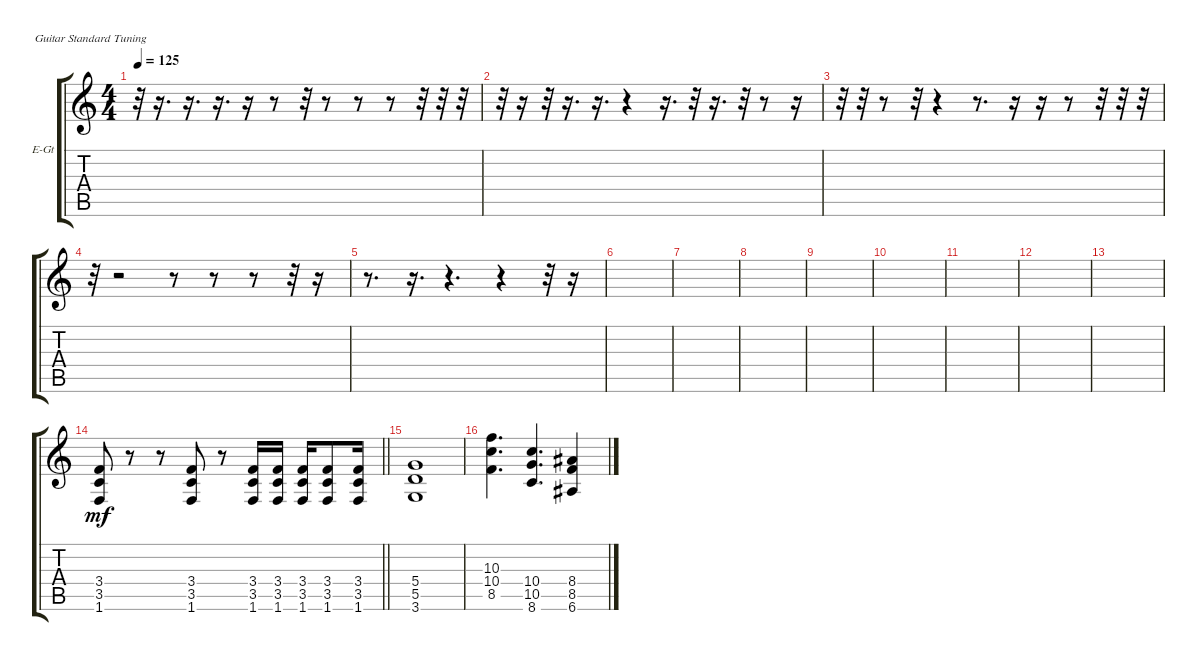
\defaultSystemsLayout 4
\bracketExtendMode groupsimilarinstruments
\firstSystemTrackNameOrientation horizontal
\otherSystemsTrackNameOrientation horizontal
\track ("Electric Guitar" "E-Gt") {instrument distortionguitar}
\staff {score tabs}
\tuning (E4 B3 G3 D3 A2 E2)
\ts (4 4)
\tempo 125
\clef g2
\ks c
r.32{dy mf} r.16{d} r.16{d} r.16{d} r.16 r.8 r.32 r.8 r.8 r.8 r.32 r.32 r.32 |
r.32 r.16 r.32 r.16{d} r.16{d} r.4 r.16{d} r.32 r.16{d} r.32 r.8 r.16 |
r.32 r.32 r.8 r.32 r.4 r.8{d} r.16 r.16 r.8 r.32 r.32 r.32 |
r.32 r.2 r.8 r.8 r.8 r.32 r.16 |
r.8{d} r.16{d} r.4{d} r.4 r.32 r.16 |
|
|
|
|
|
|
|
|
\barLineRight lightlight
(1.6 3.4 3.5).8 r.8 r.8 (1.6 3.4 3.5).8 r.8 (1.6 3.4 3.5).16 (1.6 3.4 3.5).16 (1.6 3.4 3.5).16 (1.6 3.4 3.5).8 (1.6 3.4 3.5).16 |
(5.4 5.5 3.6).1 |
(10.4 8.5 10.3).4{d} (8.6 10.4 10.5).4{d} (6.6 8.5 8.4).4
